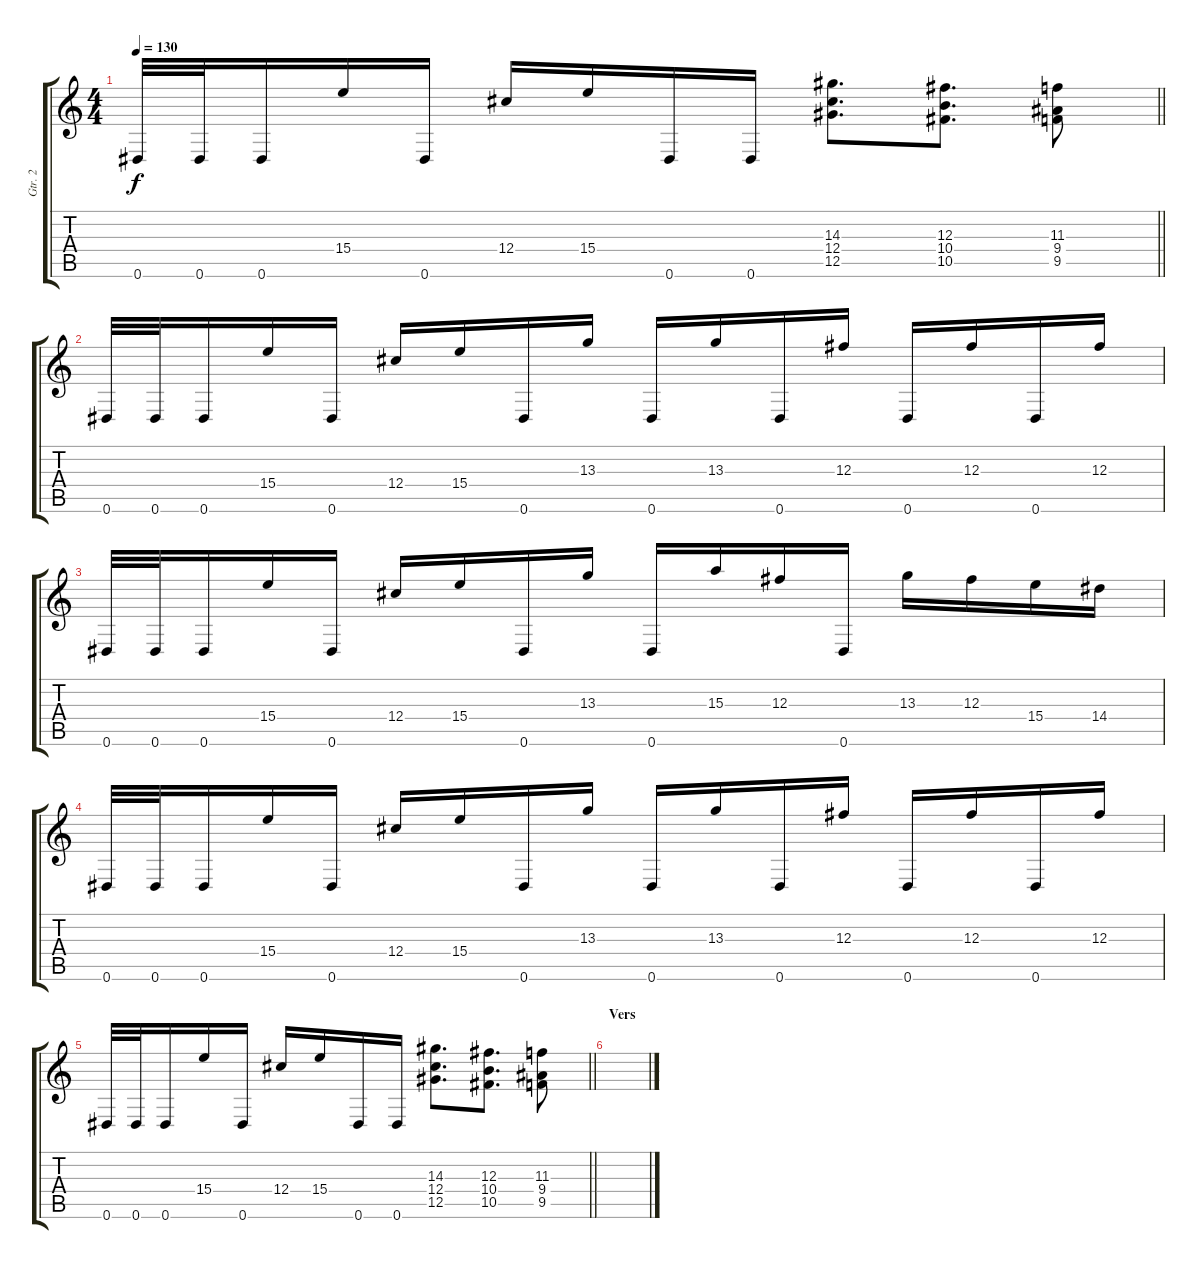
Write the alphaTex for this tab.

\track ("Gtr. 2" "Gtr. 2") {instrument distortionguitar}
\staff {score tabs}
\tuning (Eb4 Bb3 Gb3 Db3 Ab2 Eb2) {hide}
\ts (4 4)
\tempo 130
\clef g2
\barLineRight lightlight
\ks c
0.6.32{dy f} 0.6.32 0.6.16 15.4.16 0.6.16 12.4.16 15.4.16 0.6.16 0.6.16 (14.3 12.4 12.5).8{d} (12.3 10.4 10.5).8{d} (11.3 9.4 9.5).8 |
0.6.32 0.6.32 0.6.16 15.4.16 0.6.16 12.4.16 15.4.16 0.6.16 13.3.16 0.6.16 13.3.16 0.6.16 12.3.16 0.6.16 12.3.16 0.6.16 12.3.16 |
0.6.32 0.6.32 0.6.16 15.4.16 0.6.16 12.4.16 15.4.16 0.6.16 13.3.16 0.6.16 15.3.16 12.3.16 0.6.16 13.3.16 12.3.16 15.4.16 14.4.16 |
0.6.32 0.6.32 0.6.16 15.4.16 0.6.16 12.4.16 15.4.16 0.6.16 13.3.16 0.6.16 13.3.16 0.6.16 12.3.16 0.6.16 12.3.16 0.6.16 12.3.16 |
\barLineRight lightlight
0.6.32 0.6.32 0.6.16 15.4.16 0.6.16 12.4.16 15.4.16 0.6.16 0.6.16 (14.3 12.4 12.5).8{d} (12.3 10.4 10.5).8{d} (11.3 9.4 9.5).8 |
\section ("" "Vers")
